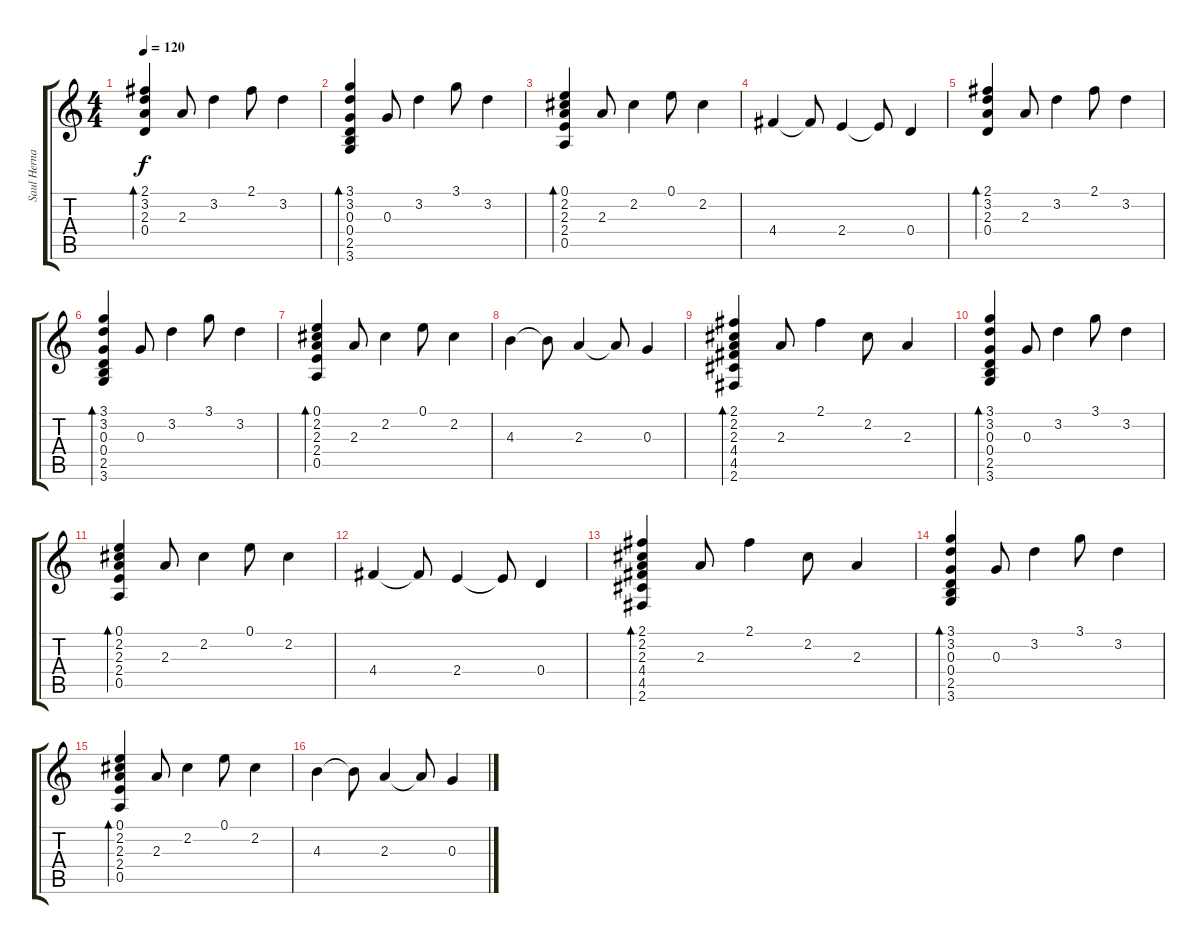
\track ("Saul Hernandez" "Saul Herna") {instrument acousticguitarsteel}
\staff {score tabs}
\tuning (E4 B3 G3 D3 A2 E2) {hide}
\ts (4 4)
\tempo 120
\clef g2
\ks c
(2.1 3.2 2.3 0.4).4{bd 480 dy f} 2.3.8 3.2.4 2.1.8 3.2.4 |
(3.1 3.2 0.3 0.4 2.5 3.6).4{bd 240} 0.3.8 3.2.4 3.1.8 3.2.4 |
(0.1 2.2 2.3 2.4 0.5).4{bd 240} 2.3.8 2.2.4 0.1.8 2.2.4 |
4.4.4 4.4{t}.8 2.4.4 2.4{t}.8 0.4.4 |
(2.1 3.2 2.3 0.4).4{bd 480} 2.3.8 3.2.4 2.1.8 3.2.4 |
(3.1 3.2 0.3 0.4 2.5 3.6).4{bd 240} 0.3.8 3.2.4 3.1.8 3.2.4 |
(0.1 2.2 2.3 2.4 0.5).4{bd 240} 2.3.8 2.2.4 0.1.8 2.2.4 |
4.3.4 4.3{t}.8 2.3.4 2.3{t}.8 0.3.4 |
(2.1 2.2 2.3 4.4 4.5 2.6).4{bd 240} 2.3.8 2.1.4 2.2.8 2.3.4 |
(3.1 3.2 0.3 0.4 2.5 3.6).4{bd 240} 0.3.8 3.2.4 3.1.8 3.2.4 |
(0.1 2.2 2.3 2.4 0.5).4{bd 240} 2.3.8 2.2.4 0.1.8 2.2.4 |
4.4.4 4.4{t}.8 2.4.4 2.4{t}.8 0.4.4 |
(2.1 2.2 2.3 4.4 4.5 2.6).4{bd 240} 2.3.8 2.1.4 2.2.8 2.3.4 |
(3.1 3.2 0.3 0.4 2.5 3.6).4{bd 240} 0.3.8 3.2.4 3.1.8 3.2.4 |
(0.1 2.2 2.3 2.4 0.5).4{bd 240} 2.3.8 2.2.4 0.1.8 2.2.4 |
4.3.4 4.3{t}.8 2.3.4 2.3{t}.8 0.3.4
